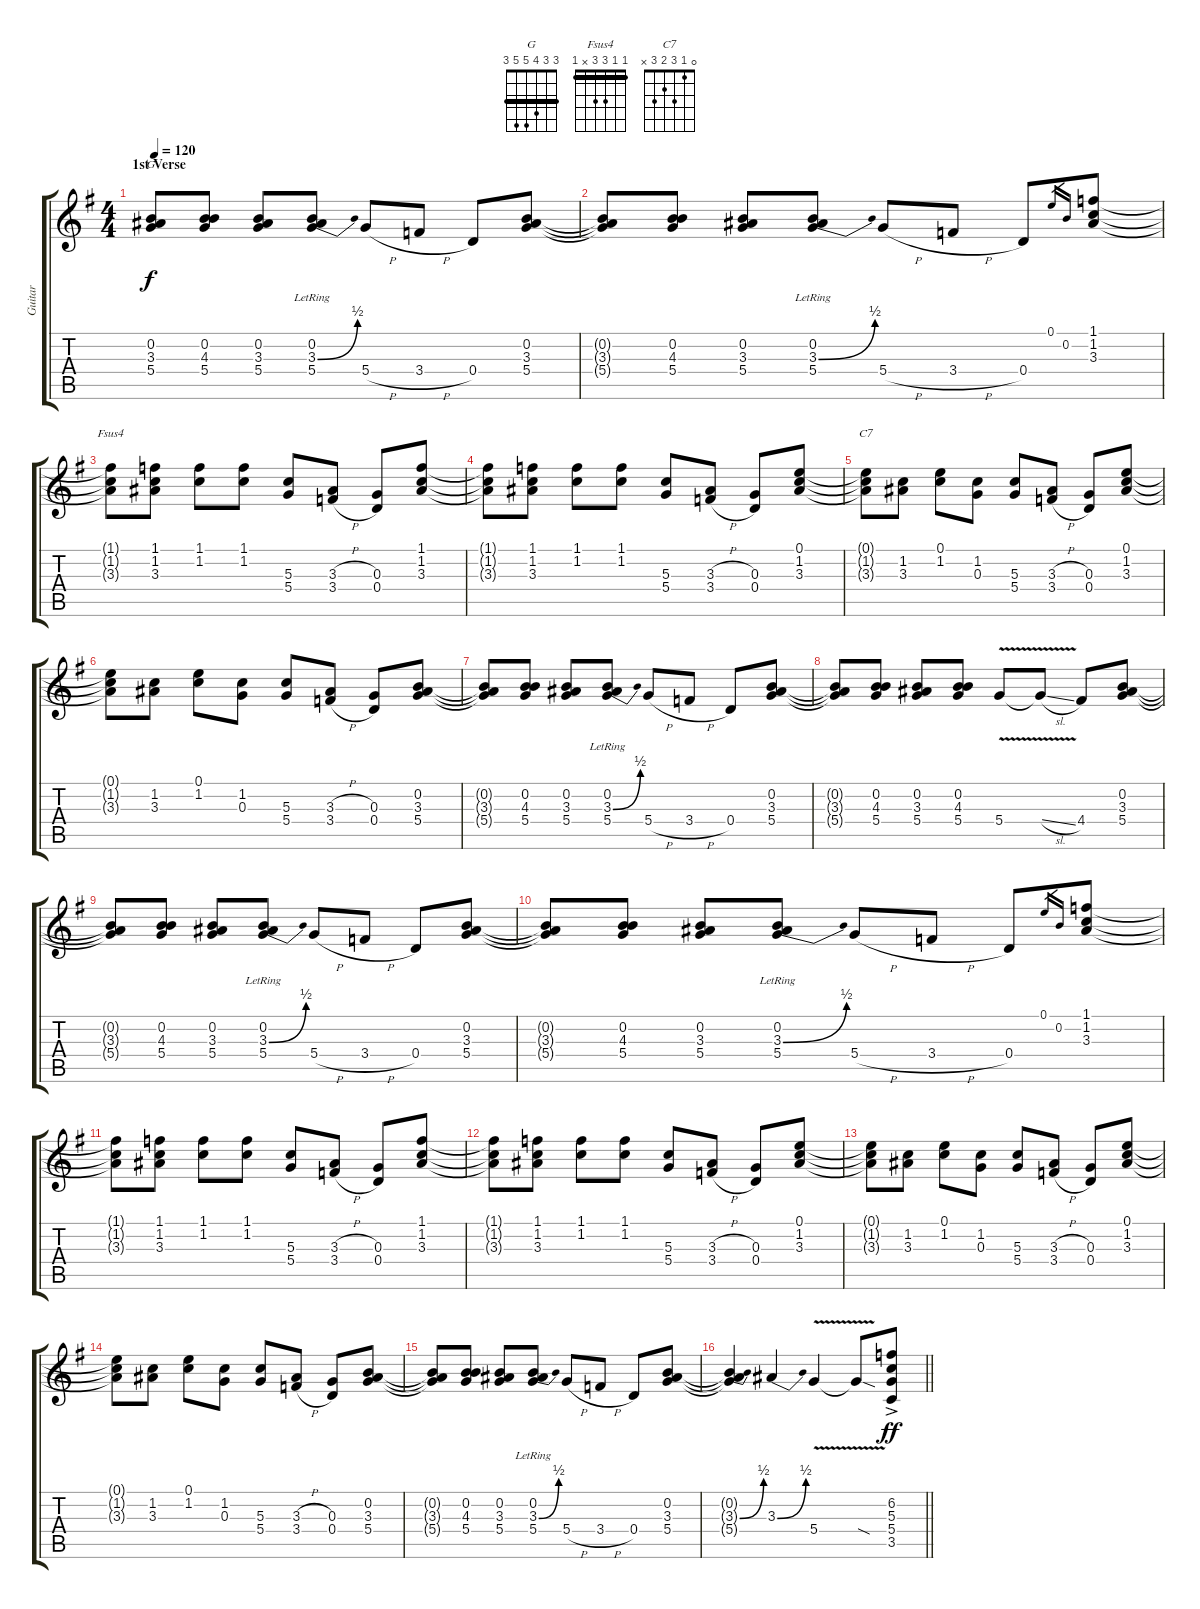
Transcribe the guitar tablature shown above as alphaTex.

\track ("Guitar" "Guitar") {instrument overdrivenguitar}
\staff {score tabs}
\tuning (E4 B3 G3 D3 A2 E2) {hide}
\chord ("G" 3 3 4 5 5 3) {barre 3}
\chord ("Fsus4" 1 1 3 3 x 1) {barre 1}
\chord ("C7" 0 1 3 2 3 x)
\ts (4 4)
\section ("" "1st Verse")
\tempo 120
\clef g2
\ks g
(0.2{t} 3.3{t} 5.4{t}).8{ch "G" dy f} (0.2 4.3 5.4).8 (0.2 3.3 5.4).8 (0.2{lr} 3.3{be (bend 0 0 60 2) lr} 5.4{lr}).8 5.4{h}.8 3.4{h}.8 0.4.8 (0.2 3.3 5.4).8 |
(0.2{t} 3.3{t} 5.4{t}).8 (0.2 4.3 5.4).8 (0.2 3.3 5.4).8 (0.2{lr} 3.3{be (bend 0 0 60 2) lr} 5.4{lr}).8 5.4{h}.8 3.4{h}.8 0.4.8 0.1.16{gr} 0.2.16{gr} (1.1 1.2 3.3).8 |
(1.1{t} 1.2{t} 3.3{t}).8{ch "Fsus4"} (1.1 1.2 3.3).8 (1.1 1.2).8 (1.1 1.2).8 (5.3 5.4).8 (3.3{h} 3.4{h}).8 (0.3 0.4).8 (1.1 1.2 3.3).8 |
(1.1{t} 1.2{t} 3.3{t}).8 (1.1 1.2 3.3).8 (1.1 1.2).8 (1.1 1.2).8 (5.3 5.4).8 (3.3{h} 3.4{h}).8 (0.3 0.4).8 (0.1 1.2 3.3).8 |
(0.1{t} 1.2{t} 3.3{t}).8{ch "C7"} (1.2 3.3).8 (0.1 1.2).8 (1.2 0.3).8 (5.3 5.4).8 (3.3{h} 3.4{h}).8 (0.3 0.4).8 (0.1 1.2 3.3).8 |
(0.1{t} 1.2{t} 3.3{t}).8 (1.2 3.3).8 (0.1 1.2).8 (1.2 0.3).8 (5.3 5.4).8 (3.3{h} 3.4{h}).8 (0.3 0.4).8 (0.2 3.3 5.4).8 |
(0.2{t} 3.3{t} 5.4{t}).8 (0.2 4.3 5.4).8 (0.2 3.3 5.4).8 (0.2{lr} 3.3{be (bend 0 0 60 2) lr} 5.4{lr}).8 5.4{h}.8 3.4{h}.8 0.4.8 (0.2 3.3 5.4).8 |
(0.2{t} 3.3{t} 5.4{t}).8 (0.2 4.3 5.4).8 (0.2 3.3 5.4).8 (0.2 4.3 5.4).8 5.4{v}.8 5.4{v sl t}.8 4.4.8 (0.2 3.3 5.4).8 |
(0.2{t} 3.3{t} 5.4{t}).8 (0.2 4.3 5.4).8 (0.2 3.3 5.4).8 (0.2{lr} 3.3{be (bend 0 0 60 2) lr} 5.4{lr}).8 5.4{h}.8 3.4{h}.8 0.4.8 (0.2 3.3 5.4).8 |
(0.2{t} 3.3{t} 5.4{t}).8 (0.2 4.3 5.4).8 (0.2 3.3 5.4).8 (0.2{lr} 3.3{be (bend 0 0 60 2) lr} 5.4{lr}).8 5.4{h}.8 3.4{h}.8 0.4.8 0.1.16{gr} 0.2.16{gr} (1.1 1.2 3.3).8 |
(1.1{t} 1.2{t} 3.3{t}).8 (1.1 1.2 3.3).8 (1.1 1.2).8 (1.1 1.2).8 (5.3 5.4).8 (3.3{h} 3.4{h}).8 (0.3 0.4).8 (1.1 1.2 3.3).8 |
(1.1{t} 1.2{t} 3.3{t}).8 (1.1 1.2 3.3).8 (1.1 1.2).8 (1.1 1.2).8 (5.3 5.4).8 (3.3{h} 3.4{h}).8 (0.3 0.4).8 (0.1 1.2 3.3).8 |
(0.1{t} 1.2{t} 3.3{t}).8 (1.2 3.3).8 (0.1 1.2).8 (1.2 0.3).8 (5.3 5.4).8 (3.3{h} 3.4{h}).8 (0.3 0.4).8 (0.1 1.2 3.3).8 |
(0.1{t} 1.2{t} 3.3{t}).8 (1.2 3.3).8 (0.1 1.2).8 (1.2 0.3).8 (5.3 5.4).8 (3.3{h} 3.4{h}).8 (0.3 0.4).8 (0.2 3.3 5.4).8 |
(0.2{t} 3.3{t} 5.4{t}).8 (0.2 4.3 5.4).8 (0.2 3.3 5.4).8 (0.2{lr} 3.3{be (bend 0 0 60 2) lr} 5.4{lr}).8 5.4{h}.8 3.4{h}.8 0.4.8 (0.2 3.3 5.4).8 |
\barLineRight lightlight
(0.2{t} 3.3{be (bend 0 0 60 2) t} 5.4{t}).4 3.3{be (bend 0 0 60 2)}.4 5.4{v}.4 5.4{sod t}.8 (6.2 5.3 5.4 3.5{ac}).8{dy ff}
